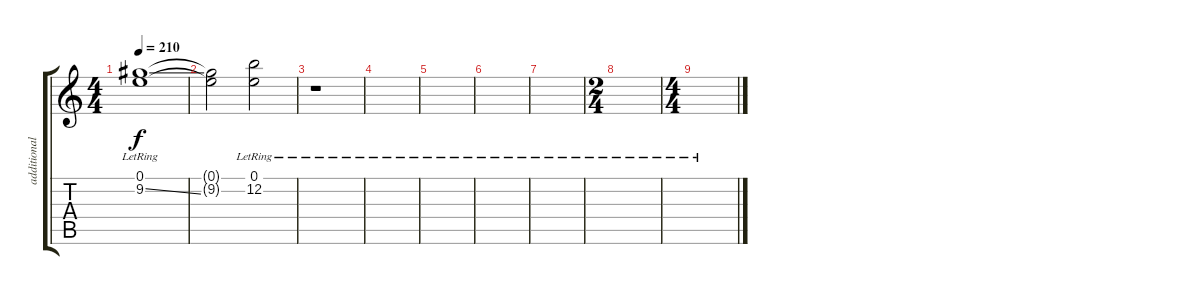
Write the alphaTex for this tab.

\track ("additional" "additional") {instrument overdrivenguitar}
\staff {score tabs}
\tuning (E4 B3 G3 D3 A2 E2) {hide}
\ts (4 4)
\tempo 210
\clef g2
\ks c
(0.1{lr} 9.2{ss lr}).1{dy f} |
(0.1{t} 9.2{t}).2 (0.1{lr} 12.2{lr}).2 |
r.1 |
|
|
|
|
\ts (2 4)
|
\ts (4 4)
